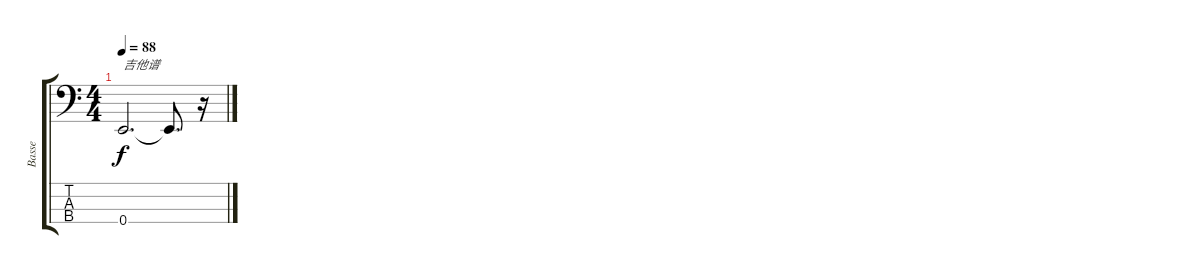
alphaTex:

\track ("Basse" "Basse") {instrument electricbassfinger}
\staff {score tabs}
\tuning (G2 D2 A1 E1) {hide}
\ts (4 4)
\tempo 88
\clef f4
\ks c
0.4{t}.2{d txt "吉他谱" dy f} 0.4{t}.8{d} r.16
